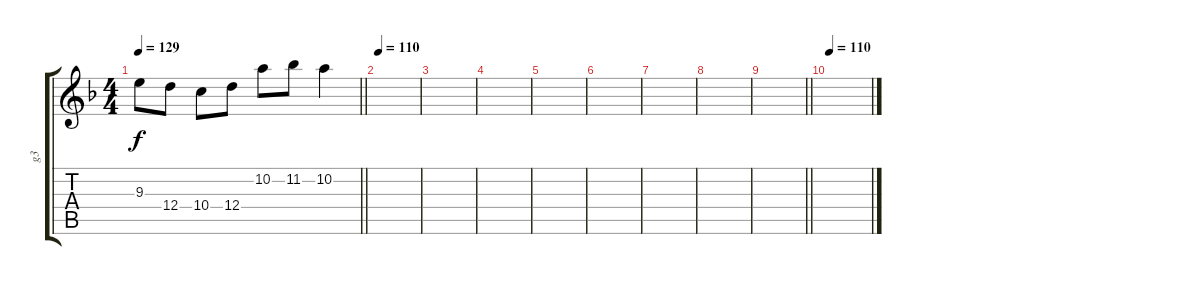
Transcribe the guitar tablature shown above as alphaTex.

\track ("g3" "g3") {instrument distortionguitar}
\staff {score tabs}
\tuning (E4 B3 G3 D3 A2 D2) {hide}
\ts (4 4)
\tempo 129
\clef g2
\barLineRight lightlight
\ks f
9.3.8{dy f} 12.4.8 10.4.8 12.4.8 10.2.8 11.2.8 10.2.4 |
\section ("" "")
\tempo 110
|
|
|
|
|
|
|
\barLineRight lightlight
|
\section ("" "")
\tempo 110
